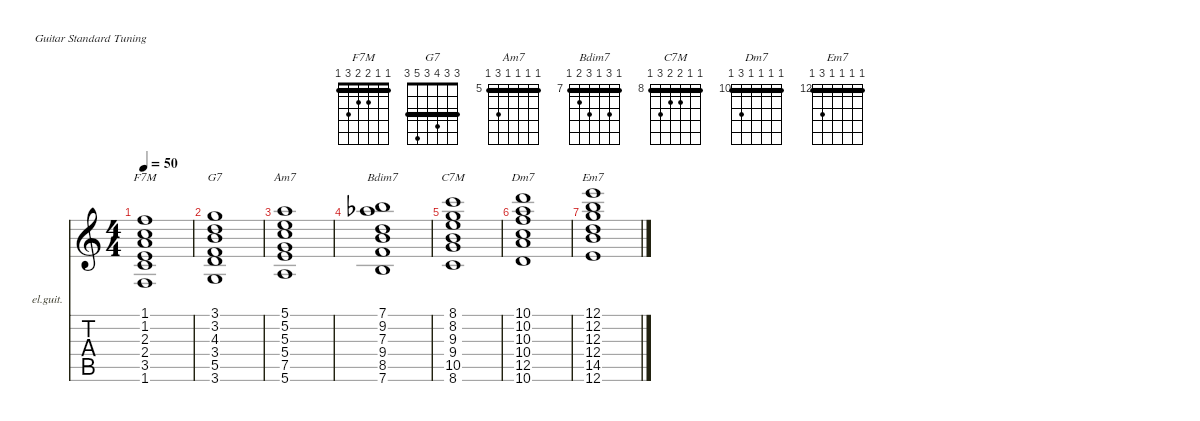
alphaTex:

\defaultSystemsLayout 4
\hideDynamics
\bracketExtendMode nobrackets
\firstSystemTrackNameOrientation horizontal
\otherSystemsTrackNameOrientation horizontal
\track ("Organ" "el.guit.") {instrument electricguitarclean}
\staff {score tabs}
\tuning (E4 B3 G3 D3 A2 E2)
\chord ("F7M" 1 1 2 2 3 1) {barre (1 1)}
\chord ("G7" 3 3 4 3 5 3) {barre (3 3 3)}
\chord ("Am7" 5 5 5 5 7 5) {firstfret 5 barre (5 5 5 5)}
\chord ("Bdim7" 7 9 7 9 8 7) {firstfret 7 barre (7 7)}
\chord ("C7M" 8 8 9 9 10 8) {firstfret 8 barre (8 8)}
\chord ("Dm7" 10 10 10 10 12 10) {firstfret 10 barre (10 10 10 10)}
\chord ("Em7" 12 12 12 12 14 12) {firstfret 12 barre (12 12 12 12)}
\ts (4 4)
\tempo 50
\clef g2
\ks c
(1.6 3.5 2.4 2.3 1.2 1.1).1{ch "F7M" dy mf instrument electricguitarclean beam Up} |
(3.6 5.5 3.4 4.3 3.2 3.1).1{ch "G7" beam Up} |
(5.6 7.5 5.4 5.3 5.2 5.1).1{ch "Am7" beam Up} |
(7.6 8.5 9.4 7.3 9.2{acc b} 7.1).1{ch "Bdim7" beam Down} |
(8.6 10.5 9.4 9.3 8.2 8.1).1{ch "C7M" beam Down} |
(10.6 12.5 10.4 10.3 10.2 10.1).1{ch "Dm7" beam Down} |
(12.6 14.5 12.4 12.3 12.2 12.1).1{ch "Em7" beam Down}
